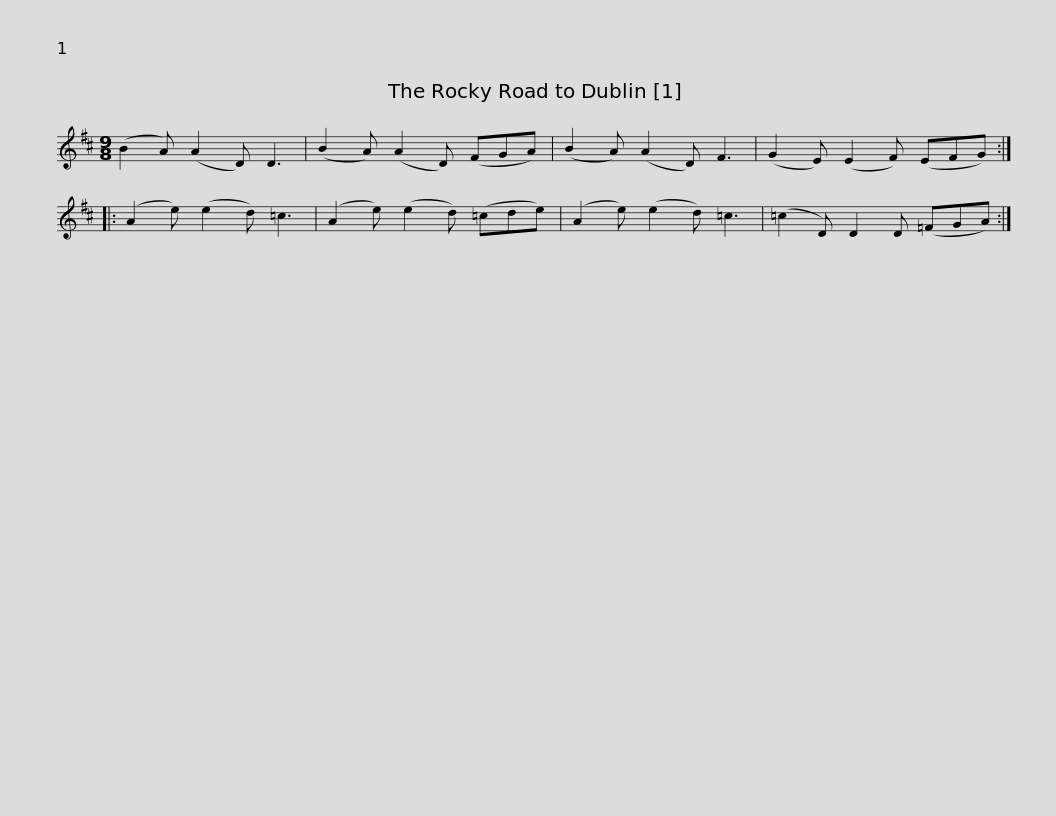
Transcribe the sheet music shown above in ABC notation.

X:1
L:1/8
M:9/8
I:linebreak $
K:D
V:1 treble
V:1
 (B2 A) (A2 D) D3 | (B2 A) (A2 D) (FGA) | (B2 A) (A2 D) F3 | (G2 E) (E2 F) (EFG) :: (A2 e) (e2 d) =c3 |$ %5
 (A2 e) (e2 d) (=cde) | (A2 e) (e2 d) =c3 | (=c2 D) D2 D (=FGA) :| %8
